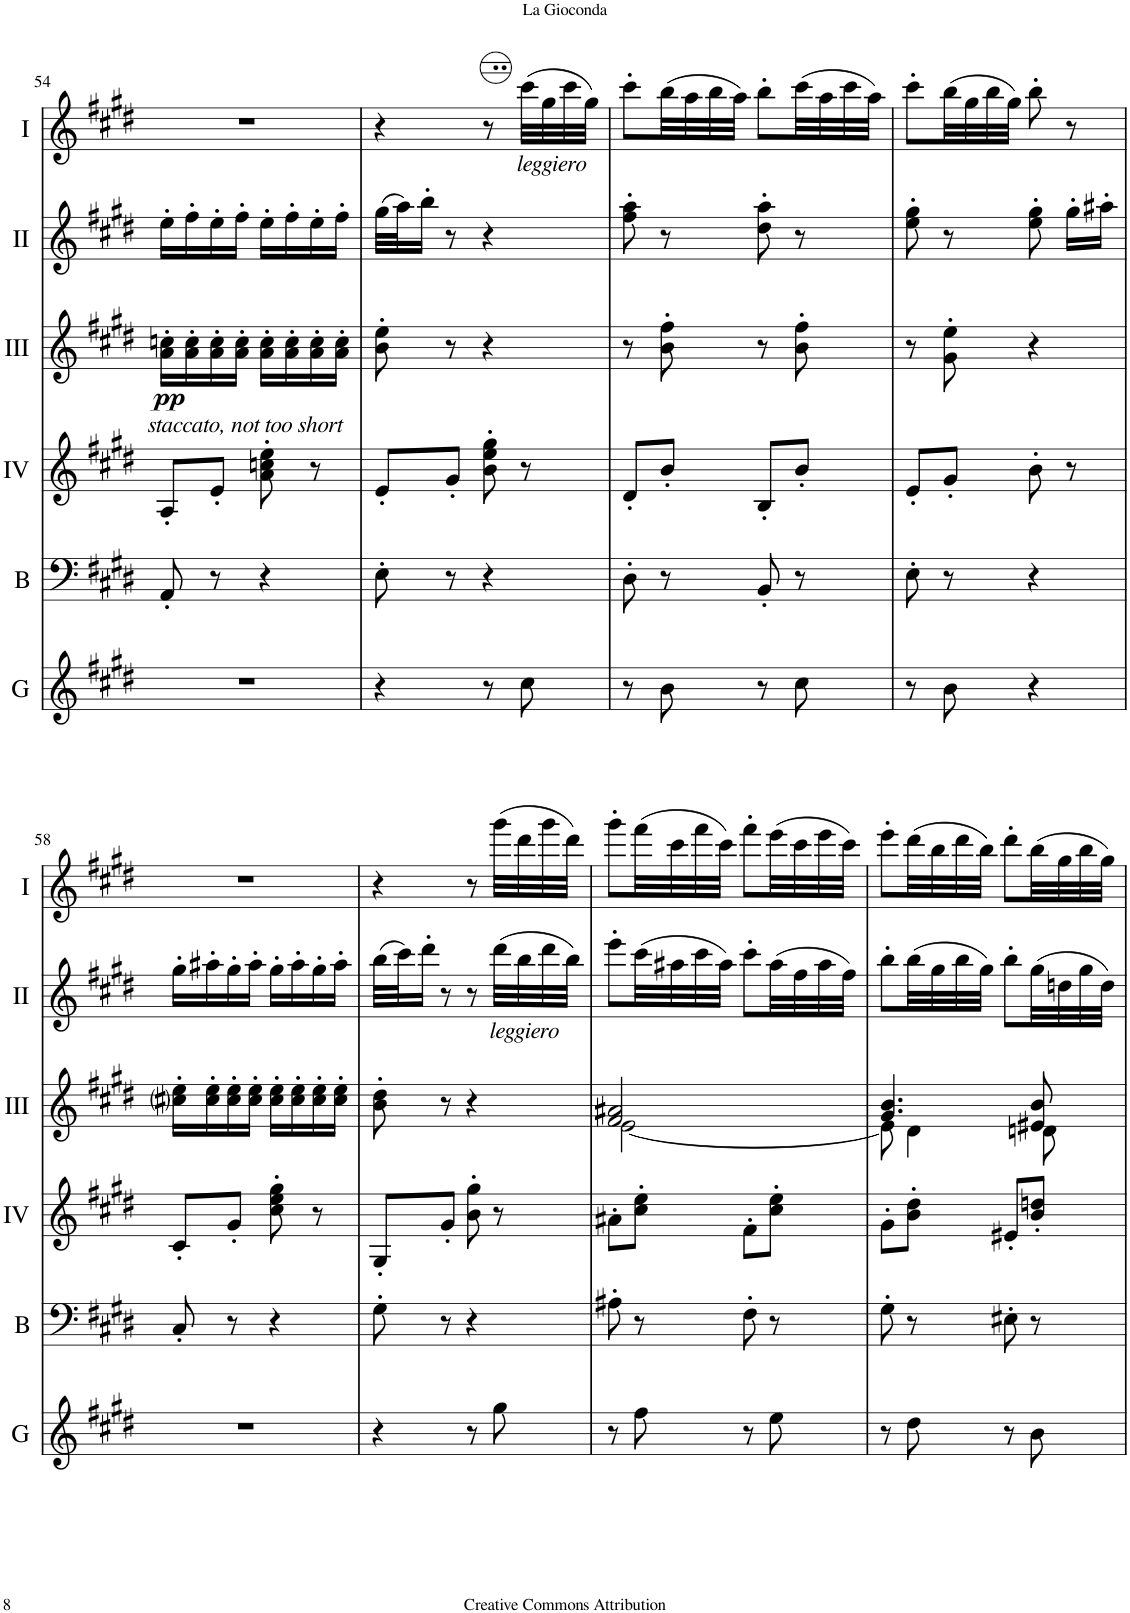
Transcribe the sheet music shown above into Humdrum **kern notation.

**kern	**kern	**kern	**kern	**dynam	**kern	**kern
*part6	*part5	*part4	*part3	*part3	*part2	*part1
*staff6	*staff5	*staff4	*staff3	*staff3	*staff2	*staff1
*I"Glock.	*I"Bass	*I"Acc. 4	*I"Acc. 3	*	*I"Acc. 2	*I"Acc. 1
*I'G	*I'B	*	*	*	*	*
!!LO:PB:g=z
*clefG2	*clefF4	*clefG2	*clefG2	*	*clefG2	*clefG2
*Trd-14c-24	*Trd7c12	*Trd7c12	*	*	*	*
*k[f#c#g#d#]	*k[f#c#g#d#]	*k[f#c#g#d#]	*k[f#c#g#d#]	*	*k[f#c#g#d#]	*k[f#c#g#d#]
*M2/4	*M2/4	*M2/4	*M2/4	*	*M2/4	*M2/4
=54	=54	=54	=54	=54	=54	=54
!	!	!	!LO:TX:b:i:t=staccato, not too short	!	!	!
!	!	!	!	!LO:DY:b	!	!
2r	8AA'/	8A'/L	16A\' 16cn\'LL	pp	16ee'\LL	2r
.	.	.	16A\' 16c\'	.	16ff#'\	.
.	8r	8e'/J	16A\' 16c\'	.	16ee'\	.
.	.	.	16A\' 16c\'JJ	.	16ff#'\JJ	.
.	4r	8a\' 8ccn\' 8ee\'	16A\' 16c\'LL	.	16ee'\LL	.
.	.	.	16A\' 16c\'	.	16ff#'\	.
.	.	8r	16A\' 16c\'	.	16ee'\	.
.	.	.	16A\' 16c\'JJ	.	16ff#'\JJ	.
=55	=55	=55	=55	=55	=55	=55
4r	8E'\	8e'/L	8B\' 8e\'	.	(32gg#\LLL	4r
.	.	.	.	.	32aa\J)	.
.	.	.	.	.	16bb'\JJ	.
.	8r	8g#'/J	8r	.	8r	.
8r	4r	8b\' 8ee\' 8gg#\'	4r	.	4r	8r
!	!	!	!	!	!	!LO:TX:b:i:t=leggiero
8cc#\	.	8r	.	.	.	(32ccc#\LLL
.	.	.	.	.	.	32gg#\
.	.	.	.	.	.	32ccc#\
.	.	.	.	.	.	32gg#\JJJ)
=56	=56	=56	=56	=56	=56	=56
8r	8D#'\	8d#'/L	8r	.	8ff#\' 8aa\'	8ccc#'\L
8b\	8r	8b'/J	8B\' 8f#\'	.	8r	(32bb\LL
.	.	.	.	.	.	32aa\
.	.	.	.	.	.	32bb\
.	.	.	.	.	.	32aa\JJJ)
8r	8BB'/	8B'/L	8r	.	8dd#\' 8aa\'	8bb'\L
8cc#\	8r	8b'/J	8B\' 8f#\'	.	8r	(32ccc#\LL
.	.	.	.	.	.	32aa\
.	.	.	.	.	.	32ccc#\
.	.	.	.	.	.	32aa\JJJ)
=57	=57	=57	=57	=57	=57	=57
8r	8E'\	8e'/L	8r	.	8ee\' 8gg#\'	8ccc#'\L
8b\	8r	8g#'/J	8G#\' 8e\'	.	8r	(32bb\LL
.	.	.	.	.	.	32gg#\
.	.	.	.	.	.	32bb\
.	.	.	.	.	.	32gg#\JJJ)
4r	4r	8b'\	4r	.	8ee\' 8gg#\'	8bb'\
.	.	8r	.	.	16gg#'\LL	8r
.	.	.	.	.	16aa#X'\JJ	.
!!LO:LB:g=z
=58	=58	=58	=58	=58	=58	=58
2r	8C#'/	8c#'/L	16c#i\' 16e\'LL	.	16gg#'\LL	2r
.	.	.	16c#\' 16e\'	.	16aa#X'\	.
.	8r	8g#'/J	16c#\' 16e\'	.	16gg#'\	.
.	.	.	16c#\' 16e\'JJ	.	16aa#'\JJ	.
.	4r	8cc#\' 8ee\' 8gg#\'	16c#\' 16e\'LL	.	16gg#'\LL	.
.	.	.	16c#\' 16e\'	.	16aa#'\	.
.	.	8r	16c#\' 16e\'	.	16gg#'\	.
.	.	.	16c#\' 16e\'JJ	.	16aa#'\JJ	.
=59	=59	=59	=59	=59	=59	=59
4r	8G#'\	8G#'/L	8B\' 8d#\'	.	(32bb\LLL	4r
.	.	.	.	.	32ccc#\J)	.
.	.	.	.	.	16ddd#'\JJ	.
.	8r	8g#'/J	8r	.	8r	.
8r	4r	8b\' 8gg#\'	4r	.	8r	8r
!	!	!	!	!	!LO:TX:b:i:t=leggiero	!
8gg#\	.	8r	.	.	(32ddd#\LLL	(32ggg#\LLL
.	.	.	.	.	32bb\	32ddd#\
.	.	.	.	.	32ddd#\	32ggg#\
.	.	.	.	.	32bb\JJJ)	32ddd#\JJJ)
=60	=60	=60	=60	=60	=60	=60
*	*	*	*^	*	*	*
8r	8A#X'\	8a#X'\L	2F#/ 2A#X/	[2E\	.	8eee'\L	8ggg#'\L
8ff#\	8r	8cc#\' 8ee\'J	.	.	.	(32ccc#\LL	(32fff#\LL
.	.	.	.	.	.	32aa#X\	32ccc#\
.	.	.	.	.	.	32ccc#\	32fff#\
.	.	.	.	.	.	32aa#\JJJ)	32ccc#\JJJ)
8r	8F#'\	8f#'\L	.	.	.	8ccc#'\L	8fff#'\L
8ee\	8r	8cc#\' 8ee\'J	.	.	.	(32aa#\LL	(32eee\LL
.	.	.	.	.	.	32ff#\	32ccc#\
.	.	.	.	.	.	32aa#\	32eee\
.	.	.	.	.	.	32ff#\JJJ)	32ccc#\JJJ)
=61	=61	=61	=61	=61	=61	=61	=61
8r	8G#'\	8g#'\L	4.G#/ 4.B/	8E\]	.	8bb'\L	8eee'\L
8dd#\	8r	8b\' 8dd#\'J	.	4D#\	.	(32bb\LL	(32ddd#\LL
.	.	.	.	.	.	32gg#\	32bb\
.	.	.	.	.	.	32bb\	32ddd#\
.	.	.	.	.	.	32gg#\JJJ)	32bb\JJJ)
8r	8E#X'\	8e#X'/L	.	.	.	8bb'\L	8ddd#'\L
8b\	8r	8b/' 8ddn/'J	8E#X/ 8B/	8Dn\	.	(32gg#\LL	(32bb\LL
.	.	.	.	.	.	32ddn\	32gg#\
.	.	.	.	.	.	32gg#\	32bb\
.	.	.	.	.	.	32dd\JJJ)	32gg#\JJJ)
*	*	*	*v	*v	*	*	*
=	=	=	=	=	=	=
*-	*-	*-	*-	*-	*-	*-
